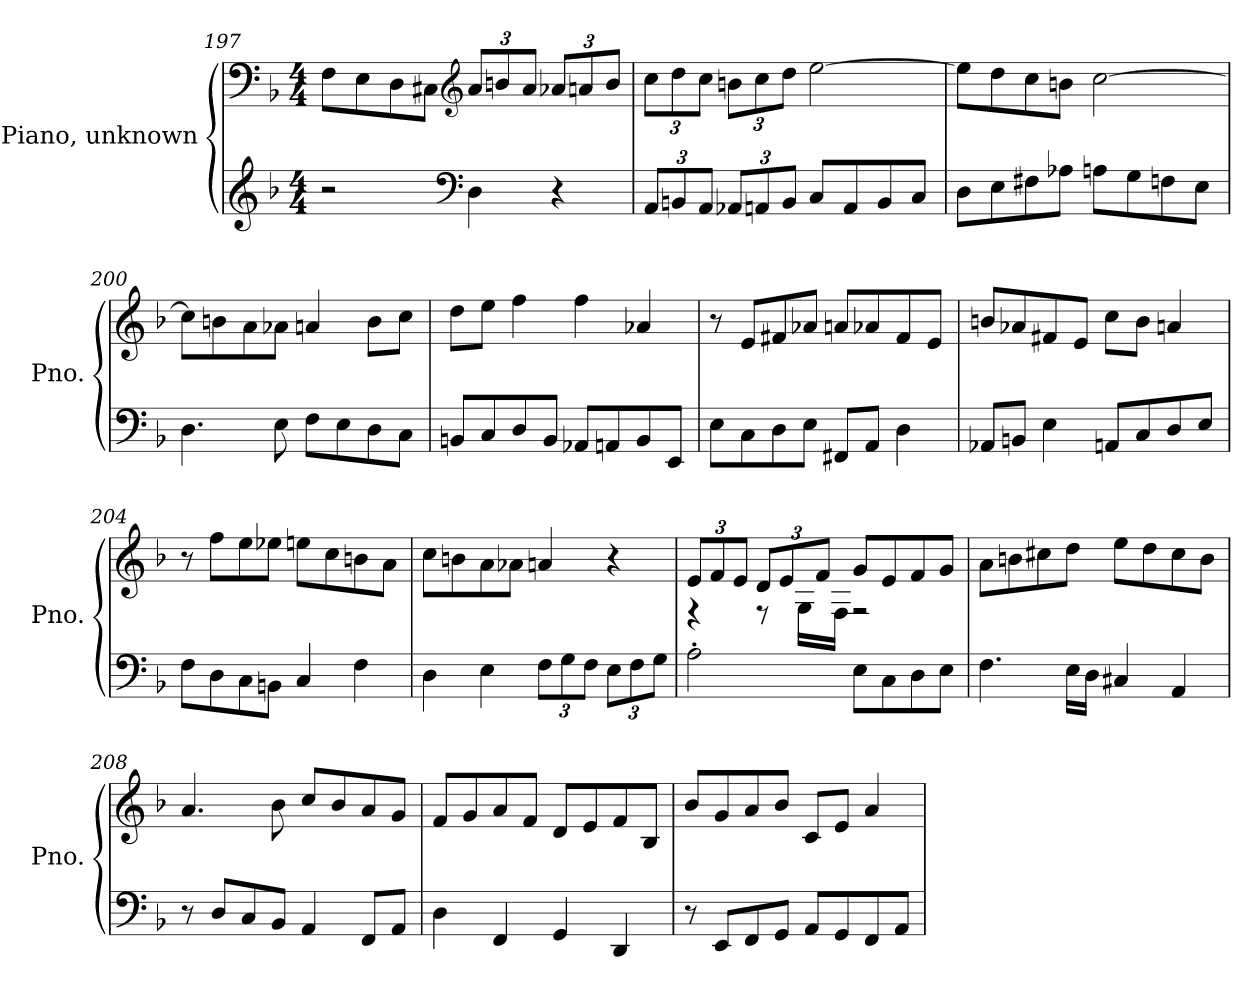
**kern	**kern
*part1	*part1
*staff2	*staff1
*I"Piano, unknown	*
*I'Pno.	*
*clefG2	*clefF4
*k[b-]	*k[b-]
*M4/4	*M4/4
=197	=197
2r	8F\L
.	8E\
.	8D\
.	8C#X\J
*clefF4	*clefG2
*	*Xbrackettup
4D\	12a/L
.	12bn/
.	12a/J
4r	12a-X/L
.	12an/
.	12b/J
!!LO:LB:g=z
=198	=198
*Xbrackettup	*
12AA/L	12cc\L
12BBn/	12dd\
12AA/J	12cc\J
12AA-X/L	12bn\L
12AAn/	12cc\
12BB/J	12dd\J
8C/L	[2ee\
8AA/	.
8BB/	.
8C/J	.
=199	=199
8D\L	8ee\L]
8E\	8dd\
8F#X\	8cc\
8A-X\J	8bn\J
8An\L	[2cc\
8G\	.
8Fn\	.
8E\J	.
=200	=200
4.D\	8cc\L]
.	8bn\
.	8a\
8E\	8a-X\J
8F\L	4an/
8E\	.
8D\	8b\L
8C\J	8cc\J
=201	=201
8BBn/L	8dd\L
8C/	8ee\J
8D/	4ff\
8BB/J	.
8AA-X/L	4ff\
8AAn/	.
8BB/	4a-X/
8EE/J	.
!!LO:LB:g=z
=202	=202
8E\L	8r
8C\	8e/L
8D\	8f#X/
8E\J	8a-X/J
8FF#X/L	8an/L
8AA/J	8a-X/
4D\	8f#/
.	8e/J
=203	=203
8AA-X/L	8bn/L
8BBn/J	8a-X/
4E\	8f#X/
.	8e/J
8AAn/L	8cc\L
8C/	8b\J
8D/	4an/
8E/J	.
=204	=204
8F\L	8r
8D\	8ff\L
8C\	8ee\
8BBn\J	8ee-X\J
4C/	8een\L
.	8cc\
4F\	8bn\
.	8a\J
=205	=205
4D\	8cc\L
.	8bn\
4E\	8a\
.	8a-X\J
12F\L	4an/
12G\	.
12F\J	.
12E\L	4r
12F\	.
12G\J	.
!!LO:LB:g=z
=206	=206
*	*^
2A'\	12e/L	4r
.	12f/	.
.	12e/J	.
.	12d/L	8r
.	12e/	.
.	.	16G\LL
.	12f/J	.
.	.	16F\JJ
8E\L	8g/L	2r
8C\	8e/	.
8D\	8f/	.
8E\J	8g/J	.
*	*v	*v
=207	=207
4.F\	8a\L
.	8bn\
.	8cc#X\
16E\LL	8dd\J
16D\JJ	.
4C#X/	8ee\L
.	8dd\
4AA/	8cc#\
.	8b\J
=208	=208
8r	4.a/
8D/L	.
8C/	.
8BB-/J	8b-\
4AA/	8cc/L
.	8b-/
8FF/L	8a/
8AA/J	8g/J
=209	=209
4D\	8f/L
.	8g/
4FF/	8a/
.	8f/J
4GG/	8d/L
.	8e/
4DD/	8f/
.	8B-/J
!!LO:LB:g=z
=210	=210
8r	8b-/L
8EE/L	8g/
8FF/	8a/
8GG/J	8b-/J
8AA/L	8c/L
8GG/	8e/J
8FF/	4a/
8AA/J	.
=	=
*-	*-
